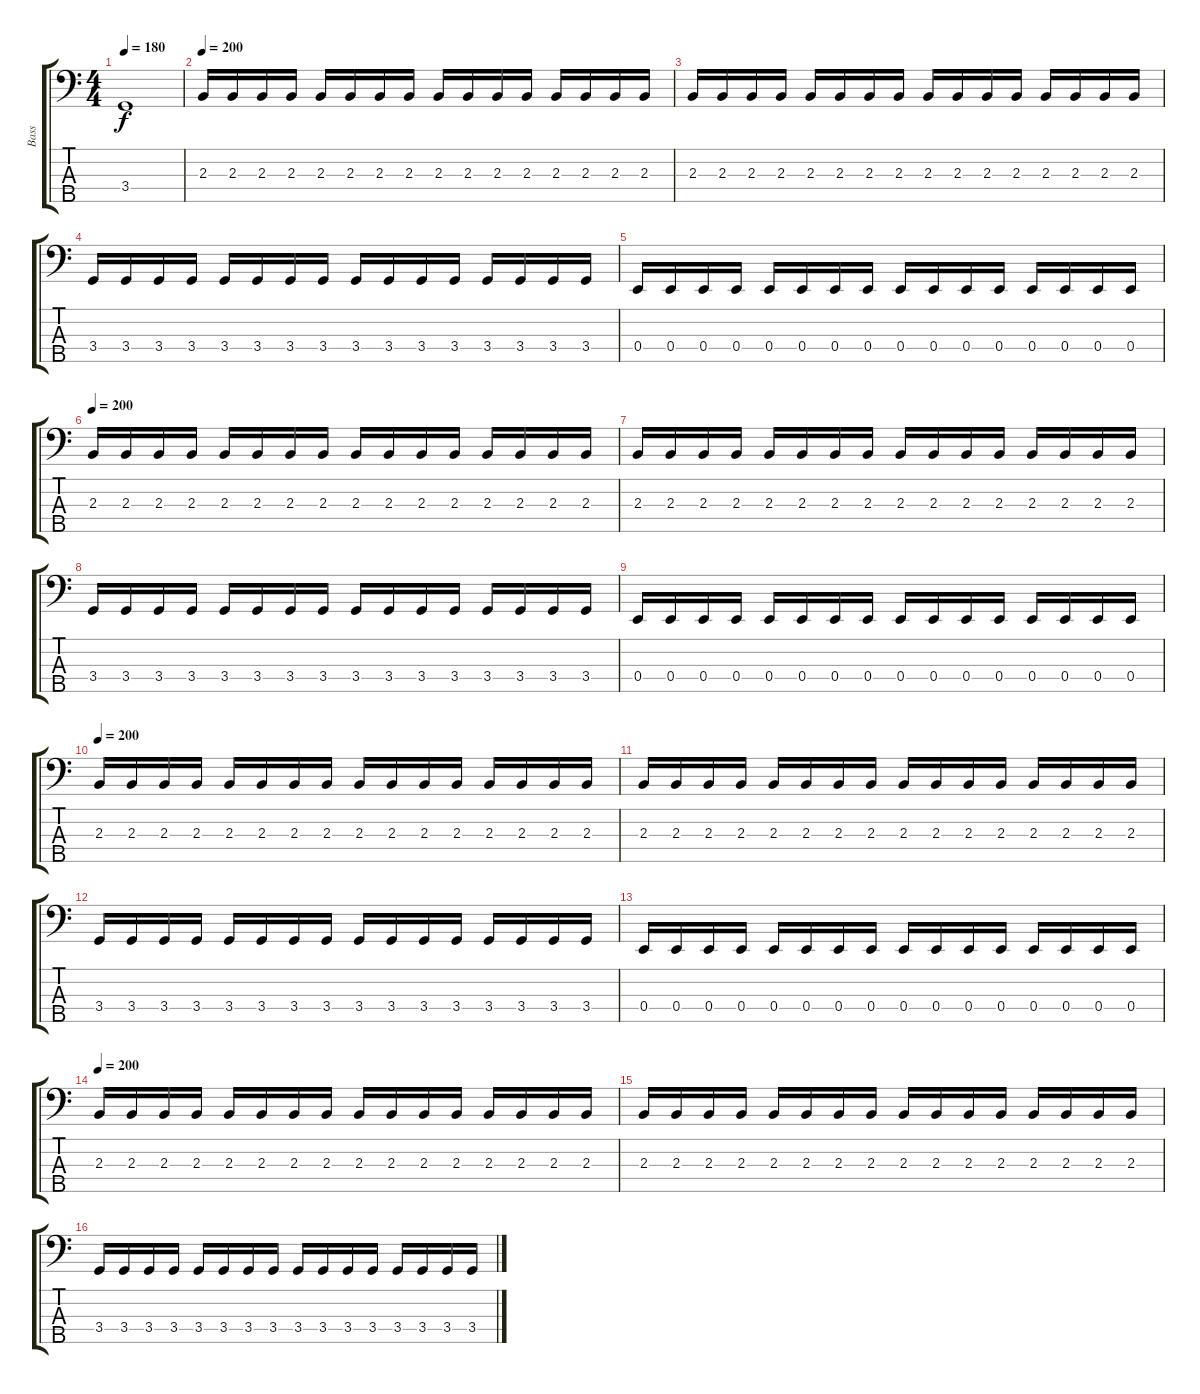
\track ("Bass" "Bass") {instrument electricbassfinger}
\staff {score tabs}
\tuning (G2 D2 A1 E1 B0) {hide}
\ts (4 4)
\tempo 180
\clef f4
\ks c
3.4{t}.1{dy f} |
\tempo 200
2.3.16 2.3.16 2.3.16 2.3.16 2.3.16 2.3.16 2.3.16 2.3.16 2.3.16 2.3.16 2.3.16 2.3.16 2.3.16 2.3.16 2.3.16 2.3.16 |
2.3.16 2.3.16 2.3.16 2.3.16 2.3.16 2.3.16 2.3.16 2.3.16 2.3.16 2.3.16 2.3.16 2.3.16 2.3.16 2.3.16 2.3.16 2.3.16 |
3.4.16 3.4.16 3.4.16 3.4.16 3.4.16 3.4.16 3.4.16 3.4.16 3.4.16 3.4.16 3.4.16 3.4.16 3.4.16 3.4.16 3.4.16 3.4.16 |
0.4.16 0.4.16 0.4.16 0.4.16 0.4.16 0.4.16 0.4.16 0.4.16 0.4.16 0.4.16 0.4.16 0.4.16 0.4.16 0.4.16 0.4.16 0.4.16 |
\tempo 200
2.3.16 2.3.16 2.3.16 2.3.16 2.3.16 2.3.16 2.3.16 2.3.16 2.3.16 2.3.16 2.3.16 2.3.16 2.3.16 2.3.16 2.3.16 2.3.16 |
2.3.16 2.3.16 2.3.16 2.3.16 2.3.16 2.3.16 2.3.16 2.3.16 2.3.16 2.3.16 2.3.16 2.3.16 2.3.16 2.3.16 2.3.16 2.3.16 |
3.4.16 3.4.16 3.4.16 3.4.16 3.4.16 3.4.16 3.4.16 3.4.16 3.4.16 3.4.16 3.4.16 3.4.16 3.4.16 3.4.16 3.4.16 3.4.16 |
0.4.16 0.4.16 0.4.16 0.4.16 0.4.16 0.4.16 0.4.16 0.4.16 0.4.16 0.4.16 0.4.16 0.4.16 0.4.16 0.4.16 0.4.16 0.4.16 |
\tempo 200
2.3.16 2.3.16 2.3.16 2.3.16 2.3.16 2.3.16 2.3.16 2.3.16 2.3.16 2.3.16 2.3.16 2.3.16 2.3.16 2.3.16 2.3.16 2.3.16 |
2.3.16 2.3.16 2.3.16 2.3.16 2.3.16 2.3.16 2.3.16 2.3.16 2.3.16 2.3.16 2.3.16 2.3.16 2.3.16 2.3.16 2.3.16 2.3.16 |
3.4.16 3.4.16 3.4.16 3.4.16 3.4.16 3.4.16 3.4.16 3.4.16 3.4.16 3.4.16 3.4.16 3.4.16 3.4.16 3.4.16 3.4.16 3.4.16 |
0.4.16 0.4.16 0.4.16 0.4.16 0.4.16 0.4.16 0.4.16 0.4.16 0.4.16 0.4.16 0.4.16 0.4.16 0.4.16 0.4.16 0.4.16 0.4.16 |
\tempo 200
2.3.16 2.3.16 2.3.16 2.3.16 2.3.16 2.3.16 2.3.16 2.3.16 2.3.16 2.3.16 2.3.16 2.3.16 2.3.16 2.3.16 2.3.16 2.3.16 |
2.3.16 2.3.16 2.3.16 2.3.16 2.3.16 2.3.16 2.3.16 2.3.16 2.3.16 2.3.16 2.3.16 2.3.16 2.3.16 2.3.16 2.3.16 2.3.16 |
3.4.16 3.4.16 3.4.16 3.4.16 3.4.16 3.4.16 3.4.16 3.4.16 3.4.16 3.4.16 3.4.16 3.4.16 3.4.16 3.4.16 3.4.16 3.4.16
